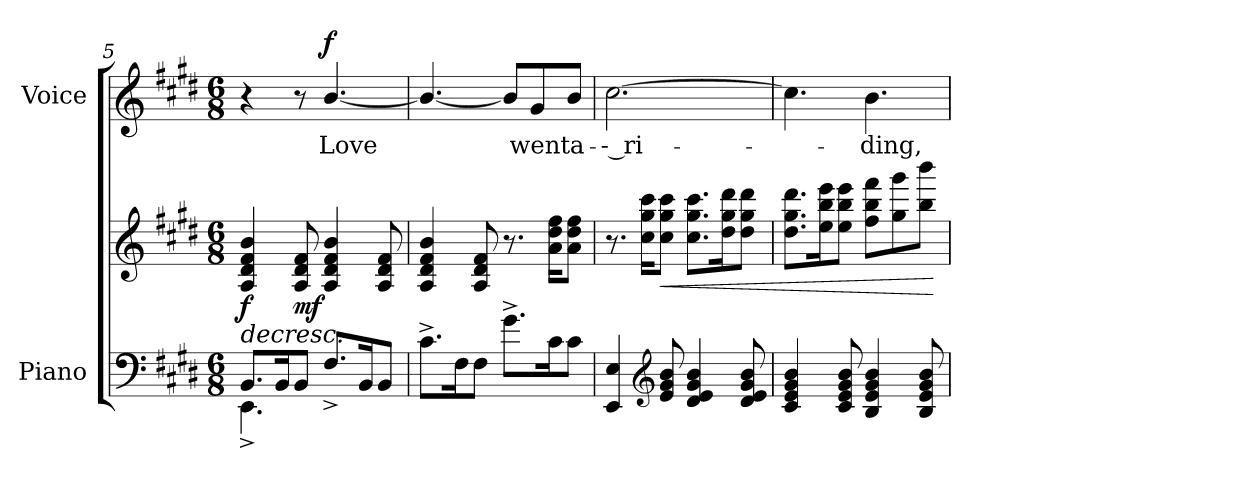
**kern	**kern	**dynam	**kern	**text	**dynam
*part2	*part2	*part2	*part1	*part1	*part1
*staff3	*staff2	*staff2/3	*staff1	*staff1	*staff1
*I"Piano	*	*	*I"Voice	*	*
*I'Pno	*	*	*	*	*
*clefF4	*clefG2	*	*clefG2	*	*
*k[f#c#g#d#]	*k[f#c#g#d#]	*	*k[f#c#g#d#]	*	*
*M6/8	*M6/8	*	*M6/8	*	*
=5	=5	=5	=5	=5	=5
*^	*	*	*	*	*
!	!	!	!LO:HP:b	!	!	!
!	!	!	!LO:DY:n=1:b	!	!	!
8.BB/L	4.EE^\	4A/ 4d#/ 4f#/ 4b/	> f	4r	.	.
16BB/K	.	.	.	.	.	.
!	!	!	!LO:DY:n=2:b	!	!	!
8BB/J	.	8A/ 8d#/ 8f#/	mf	8r	.	.
!	!	!	!	!	!LO:LY:b	!LO:DY:a
8.F#^/L	4.ryy	4A/ 4d#/ 4f#/ 4b/	.	[4.b/	Love	f
16BB/K	.	.	.	.	.	.
8BB/J	.	8A/ 8d#/ 8f#/	.	.	.	.
*v	*v	*	*	*	*	*
=6	=6	=6	=6	=6	=6
8.c#^\L	4A/ 4d#/ 4f#/ 4b/	.	4.b/_	.	.
16F#\K	.	.	.	.	.
8F#\J	8A/ 8d#/ 8f#/	.	.	.	.
8.g#^\L	8.r	.	8b/L]	.	.
!	!	!	!	!LO:LY:b	!
.	.	.	8g#/	went	.
16c#\K	16a\ 16dd#\ 16ff#\KL	.	.	.	.
!	!	!	!	!LO:LY:b	!
8c#\J	8a\ 8dd#\ 8ff#\J	.	8b/J	a-	.
!!LO:LB:g=z
=7	=7	=7	=7	=7	=7
!	!	!	!	!LO:LY:b	!
4EE/ 4E/	8.r	.	[2.cc#\	-- ri-	.
.	16cc#\ 16gg#\ 16ccc#\KL	.	.	.	.
*clefG2	*	*	*	*	*
!	!	!LO:HP:b	!	!	!
8e/ 8g#/ 8b/	8cc#\ 8gg#\ 8ccc#\J	<	.	.	.
4d#/ 4e/ 4g#/ 4b/	8.cc#\ 8.gg#\ 8.ccc#\L	.	.	.	.
.	16dd#\ 16gg#\ 16ddd#\K	.	.	.	.
8d#/ 8e/ 8g#/ 8b/	8dd#\ 8gg#\ 8ddd#\J	.	.	.	.
=8	=8	=8	=8	=8	=8
4c#/ 4e/ 4g#/ 4b/	8.dd#\ 8.gg#\ 8.ddd#\L	.	4.cc#\]	.	.
.	16ee\ 16bb\ 16eee\K	]	.	.	.
8c#/ 8e/ 8g#/ 8b/	8ee\ 8bb\ 8eee\J	.	.	.	.
!	!	!	!	!LO:LY:b	!
4B/ 4e/ 4g#/ 4b/	8ff#\ 8bb\ 8fff#\L	.	4.b\	-ding,	.
.	8gg#\ 8ggg#\	.	.	.	.
8B/ 8e/ 8g#/ 8b/	8bb\ 8bbb\J	.	.	.	.
.	.	[	.	.	.
=	=	=	=	=	=
*-	*-	*-	*-	*-	*-
